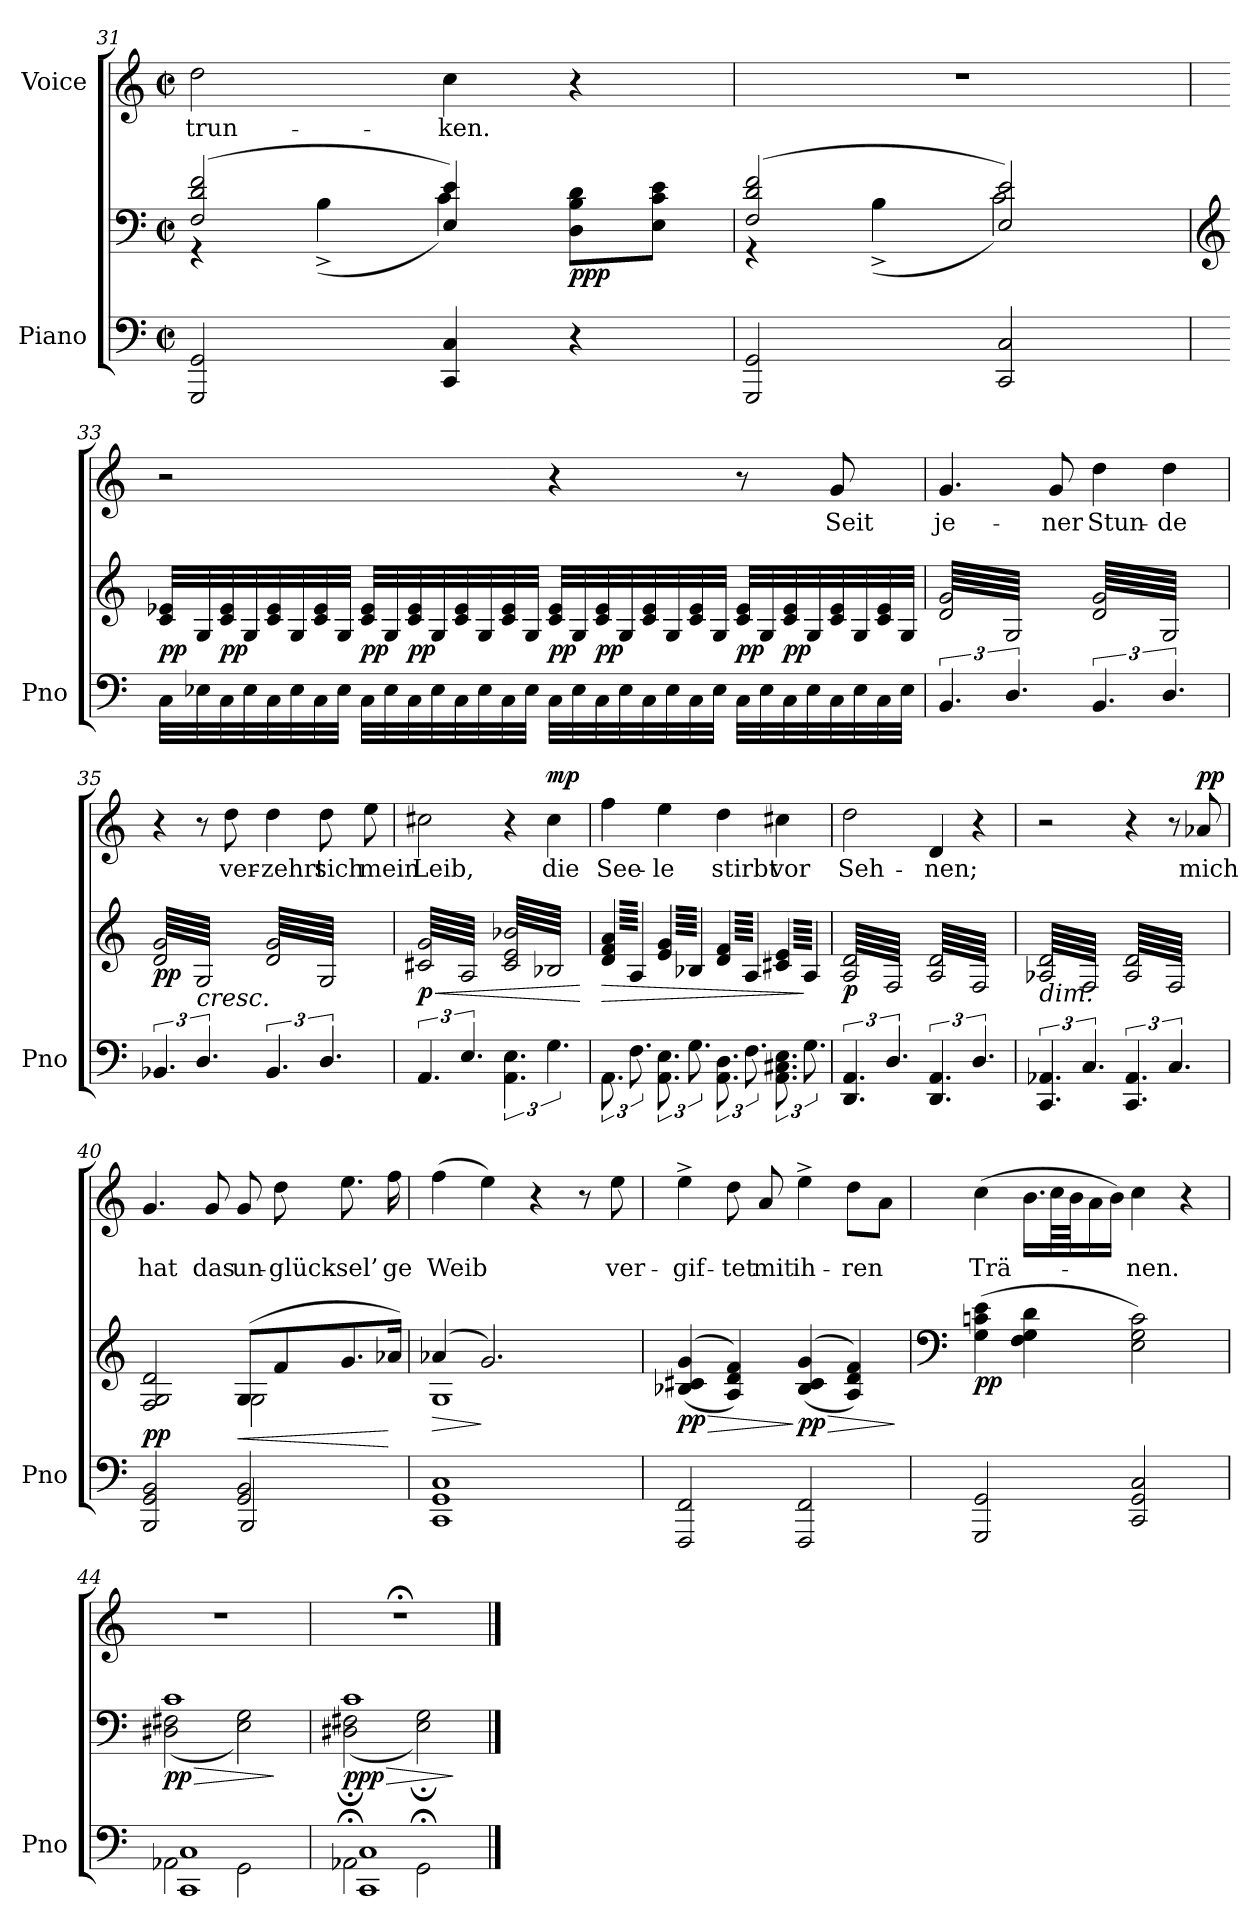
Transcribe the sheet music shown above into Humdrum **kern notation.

**kern	**kern	**dynam	**kern	**text	**dynam
*part2	*part2	*part2	*part1	*part1	*part1
*staff3	*staff2	*staff2/3	*staff1	*staff1	*staff1
*I"Piano	*	*	*I"Voice	*	*
*I'Pno	*	*	*	*	*
*clefF4	*clefF4	*	*clefG2	*	*
*k[]	*k[]	*	*k[]	*	*
*M2/2	*M2/2	*	*M2/2	*	*
*met(c|)	*met(c|)	*	*met(c|)	*	*
=31	=31	=31	=31	=31	=31
*	*^	*	*	*	*
!	!	!	!	!	!LO:LY:b	!
2GGG/ 2GG/	(>2F/ 2d/ 2f/	4r	.	2dd\	-trun-	.
.	.	(<4B^\	.	.	.	.
!	!	!	!	!	!LO:LY:b	!
4CC/ 4C/	4E/ 4e/)	4c\)	.	4cc\	-ken.	.
!	!	!	!LO:DY:b	!	!	!
4r	4ryy	8D\ 8B\ 8d\L	ppp	4r	.	.
.	.	8E\ 8c\ 8e\J	.	.	.	.
!!LO:LB:g=z
=32	=32	=32	=32	=32	=32	=32
2GGG/ 2GG/	(>2F/ 2d/ 2f/	4r	.	1r	.	.
.	.	(<4B^\	.	.	.	.
2CC/ 2C/	2E/ 2e/)	2c\)	.	.	.	.
*	*v	*v	*	*	*	*
=33	=33	=33	=33	=33	=33
*	*clefG2	*	*	*	*
*	*^	*	*	*	*
!	!	!	!LO:DY:b	!	!	!
*	*v	*v	*	*	*	*
32C\LLL	32c/ 32e-X/LLL	pp	2r	.	.
32E-X\	32G/	.	.	.	.
!	!	!LO:DY:b	!	!	!
32C\	32c/ 32e-/	pp	.	.	.
32E-\	32G/	.	.	.	.
32C\	32c/ 32e-/	.	.	.	.
32E-\	32G/	.	.	.	.
32C\	32c/ 32e-/	.	.	.	.
32E-\JJJ	32G/JJJ	.	.	.	.
!	!	!LO:DY:b	!	!	!
32C\LLL	32c/ 32e-/LLL	pp	.	.	.
32E-\	32G/	.	.	.	.
!	!	!LO:DY:b	!	!	!
32C\	32c/ 32e-/	pp	.	.	.
32E-\	32G/	.	.	.	.
32C\	32c/ 32e-/	.	.	.	.
32E-\	32G/	.	.	.	.
32C\	32c/ 32e-/	.	.	.	.
32E-\JJJ	32G/JJJ	.	.	.	.
!	!	!LO:DY:b	!	!	!
32C\LLL	32c/ 32e-/LLL	pp	4r	.	.
32E-\	32G/	.	.	.	.
!	!	!LO:DY:b	!	!	!
32C\	32c/ 32e-/	pp	.	.	.
32E-\	32G/	.	.	.	.
32C\	32c/ 32e-/	.	.	.	.
32E-\	32G/	.	.	.	.
32C\	32c/ 32e-/	.	.	.	.
32E-\JJJ	32G/JJJ	.	.	.	.
!	!	!LO:DY:b	!	!	!
32C\LLL	32c/ 32e-/LLL	pp	8r	.	.
32E-\	32G/	.	.	.	.
!	!	!LO:DY:b	!	!	!
32C\	32c/ 32e-/	pp	.	.	.
32E-\	32G/	.	.	.	.
!	!	!	!	!LO:LY:b	!
32C\	32c/ 32e-/	.	8g/	Seit	.
32E-\	32G/	.	.	.	.
32C\	32c/ 32e-/	.	.	.	.
32E-\JJJ	32G/JJJ	.	.	.	.
=34	=34	=34	=34	=34	=34
!	!	!	!	!LO:LY:b	!
*	*tremolo	*	*	*	*
6.BB/	64d/ 64g/LLLL	.	4.g/	je-	.
.	64G/	.	.	.	.
.	64d/ 64g/	.	.	.	.
.	64G/	.	.	.	.
.	64d/ 64g/	.	.	.	.
.	64G/	.	.	.	.
.	64d/ 64g/	.	.	.	.
.	64G/	.	.	.	.
.	64d/ 64g/	.	.	.	.
.	64G/	.	.	.	.
.	64d/ 64g/	.	.	.	.
.	64G/	.	.	.	.
.	64d/ 64g/	.	.	.	.
.	64G/	.	.	.	.
.	64d/ 64g/	.	.	.	.
.	64G/	.	.	.	.
6.D/	64d/ 64g/	.	.	.	.
.	64G/	.	.	.	.
.	64d/ 64g/	.	.	.	.
.	64G/	.	.	.	.
.	64d/ 64g/	.	.	.	.
.	64G/	.	.	.	.
.	64d/ 64g/	.	.	.	.
.	64G/	.	.	.	.
!	!	!	!	!LO:LY:b	!
.	64d/ 64g/	.	8g/	-ner	.
.	64G/	.	.	.	.
.	64d/ 64g/	.	.	.	.
.	64G/	.	.	.	.
.	64d/ 64g/	.	.	.	.
.	64G/	.	.	.	.
.	64d/ 64g/	.	.	.	.
.	64G/JJJJ	.	.	.	.
!	!	!	!	!LO:LY:b	!
6.BB/	64d/ 64g/LLLL	.	4dd\	Stun-	.
.	64G/	.	.	.	.
.	64d/ 64g/	.	.	.	.
.	64G/	.	.	.	.
.	64d/ 64g/	.	.	.	.
.	64G/	.	.	.	.
.	64d/ 64g/	.	.	.	.
.	64G/	.	.	.	.
.	64d/ 64g/	.	.	.	.
.	64G/	.	.	.	.
.	64d/ 64g/	.	.	.	.
.	64G/	.	.	.	.
.	64d/ 64g/	.	.	.	.
.	64G/	.	.	.	.
.	64d/ 64g/	.	.	.	.
.	64G/	.	.	.	.
!	!	!	!	!LO:LY:b	!
6.D/	64d/ 64g/	.	4dd\	-de	.
.	64G/	.	.	.	.
.	64d/ 64g/	.	.	.	.
.	64G/	.	.	.	.
.	64d/ 64g/	.	.	.	.
.	64G/	.	.	.	.
.	64d/ 64g/	.	.	.	.
.	64G/	.	.	.	.
.	64d/ 64g/	.	.	.	.
.	64G/	.	.	.	.
.	64d/ 64g/	.	.	.	.
.	64G/	.	.	.	.
.	64d/ 64g/	.	.	.	.
.	64G/	.	.	.	.
.	64d/ 64g/	.	.	.	.
.	64G/JJJJ	.	.	.	.
!!LO:LB:g=z
=35	=35	=35	=35	=35	=35
!	!	!LO:DY:b	!	!	!
6.BB-X/	64d/ 64g/LLLL	pp	4r	.	.
.	64G/	.	.	.	.
.	64d/ 64g/	.	.	.	.
.	64G/	.	.	.	.
.	64d/ 64g/	.	.	.	.
.	64G/	.	.	.	.
.	64d/ 64g/	.	.	.	.
.	64G/	.	.	.	.
.	64d/ 64g/	.	.	.	.
.	64G/	.	.	.	.
.	64d/ 64g/	.	.	.	.
.	64G/	.	.	.	.
.	64d/ 64g/	.	.	.	.
.	64G/	.	.	.	.
.	64d/ 64g/	.	.	.	.
.	64G/	.	.	.	.
!	!LO:TX:b:i:t=cresc.	!	!	!	!
6.D/	64d/ 64g/	.	8r	.	.
.	64G/	.	.	.	.
.	64d/ 64g/	.	.	.	.
.	64G/	.	.	.	.
.	64d/ 64g/	.	.	.	.
.	64G/	.	.	.	.
.	64d/ 64g/	.	.	.	.
.	64G/	.	.	.	.
!	!	!	!	!LO:LY:b	!
.	64d/ 64g/	.	8dd\	ver-	.
.	64G/	.	.	.	.
.	64d/ 64g/	.	.	.	.
.	64G/	.	.	.	.
.	64d/ 64g/	.	.	.	.
.	64G/	.	.	.	.
.	64d/ 64g/	.	.	.	.
.	64G/JJJJ	.	.	.	.
!	!	!	!	!LO:LY:b	!
6.BB-/	64d/ 64g/LLLL	.	4dd\	-zehrt	.
.	64G/	.	.	.	.
.	64d/ 64g/	.	.	.	.
.	64G/	.	.	.	.
.	64d/ 64g/	.	.	.	.
.	64G/	.	.	.	.
.	64d/ 64g/	.	.	.	.
.	64G/	.	.	.	.
.	64d/ 64g/	.	.	.	.
.	64G/	.	.	.	.
.	64d/ 64g/	.	.	.	.
.	64G/	.	.	.	.
.	64d/ 64g/	.	.	.	.
.	64G/	.	.	.	.
.	64d/ 64g/	.	.	.	.
.	64G/	.	.	.	.
!	!	!	!	!LO:LY:b	!
6.D/	64d/ 64g/	.	8dd\	sich	.
.	64G/	.	.	.	.
.	64d/ 64g/	.	.	.	.
.	64G/	.	.	.	.
.	64d/ 64g/	.	.	.	.
.	64G/	.	.	.	.
.	64d/ 64g/	.	.	.	.
.	64G/	.	.	.	.
!	!	!	!	!LO:LY:b	!
.	64d/ 64g/	.	8ee\	mein	.
.	64G/	.	.	.	.
.	64d/ 64g/	.	.	.	.
.	64G/	.	.	.	.
.	64d/ 64g/	.	.	.	.
.	64G/	.	.	.	.
.	64d/ 64g/	.	.	.	.
.	64G/JJJJ	.	.	.	.
=36	=36	=36	=36	=36	=36
!	!	!LO:HP:b	!	!LO:LY:b	!
!	!	!LO:DY:n=1:b	!	!	!
6.AA/	64c#X/ 64g/LLLL	< p	2cc#X\	Leib,	.
.	64A/	.	.	.	.
.	64c#X/ 64g/	.	.	.	.
.	64A/	.	.	.	.
.	64c#X/ 64g/	.	.	.	.
.	64A/	.	.	.	.
.	64c#X/ 64g/	.	.	.	.
.	64A/	.	.	.	.
.	64c#X/ 64g/	.	.	.	.
.	64A/	.	.	.	.
.	64c#X/ 64g/	.	.	.	.
.	64A/	.	.	.	.
.	64c#X/ 64g/	.	.	.	.
.	64A/	.	.	.	.
.	64c#X/ 64g/	.	.	.	.
.	64A/	.	.	.	.
6.E/	64c#X/ 64g/	.	.	.	.
.	64A/	.	.	.	.
.	64c#X/ 64g/	.	.	.	.
.	64A/	.	.	.	.
.	64c#X/ 64g/	.	.	.	.
.	64A/	.	.	.	.
.	64c#X/ 64g/	.	.	.	.
.	64A/	.	.	.	.
.	64c#X/ 64g/	.	.	.	.
.	64A/	.	.	.	.
.	64c#X/ 64g/	.	.	.	.
.	64A/	.	.	.	.
.	64c#X/ 64g/	.	.	.	.
.	64A/	.	.	.	.
.	64c#X/ 64g/	.	.	.	.
.	64A/JJJJ	.	.	.	.
6.AA\ 6.E\	64c#/ 64e/ 64b-X/LLLL	.	4r	.	.
.	64B-X/	.	.	.	.
.	64c#/ 64e/ 64b-X/	.	.	.	.
.	64B-X/	.	.	.	.
.	64c#/ 64e/ 64b-X/	.	.	.	.
.	64B-X/	.	.	.	.
.	64c#/ 64e/ 64b-X/	.	.	.	.
.	64B-X/	.	.	.	.
.	64c#/ 64e/ 64b-X/	.	.	.	.
.	64B-X/	.	.	.	.
.	64c#/ 64e/ 64b-X/	.	.	.	.
.	64B-X/	.	.	.	.
.	64c#/ 64e/ 64b-X/	.	.	.	.
.	64B-X/	.	.	.	.
.	64c#/ 64e/ 64b-X/	.	.	.	.
.	64B-X/	.	.	.	.
!	!	!	!	!LO:LY:b	!LO:DY:a
6.G\	64c#/ 64e/ 64b-X/	.	4cc#\	die	mp
.	64B-X/	.	.	.	.
.	64c#/ 64e/ 64b-X/	.	.	.	.
.	64B-X/	.	.	.	.
.	64c#/ 64e/ 64b-X/	.	.	.	.
.	64B-X/	.	.	.	.
.	64c#/ 64e/ 64b-X/	.	.	.	.
.	64B-X/	.	.	.	.
.	64c#/ 64e/ 64b-X/	.	.	.	.
.	64B-X/	.	.	.	.
.	64c#/ 64e/ 64b-X/	.	.	.	.
.	64B-X/	.	.	.	.
.	64c#/ 64e/ 64b-X/	.	.	.	.
.	64B-X/	.	.	.	.
.	64c#/ 64e/ 64b-X/	.	.	.	.
.	64B-X/JJJJ	.	.	.	.
.	.	[	.	.	.
=37	=37	=37	=37	=37	=37
!	!	!LO:HP:b	!	!LO:LY:b	!
12.AA\	64d/ 64f/ 64a/LLLL	>	4ff\	See-	.
.	64A/	.	.	.	.
.	64d/ 64f/ 64a/	.	.	.	.
.	64A/	.	.	.	.
.	64d/ 64f/ 64a/	.	.	.	.
.	64A/	.	.	.	.
.	64d/ 64f/ 64a/	.	.	.	.
.	64A/	.	.	.	.
12.F\	64d/ 64f/ 64a/	.	.	.	.
.	64A/	.	.	.	.
.	64d/ 64f/ 64a/	.	.	.	.
.	64A/	.	.	.	.
.	64d/ 64f/ 64a/	.	.	.	.
.	64A/	.	.	.	.
.	64d/ 64f/ 64a/	.	.	.	.
.	64A/JJJJ	.	.	.	.
!	!	!	!	!LO:LY:b	!
12.AA\ 12.E\	64e/ 64g/LLLL	.	4ee\	-le	.
.	64B-X/	.	.	.	.
.	64e/ 64g/	.	.	.	.
.	64B-X/	.	.	.	.
.	64e/ 64g/	.	.	.	.
.	64B-X/	.	.	.	.
.	64e/ 64g/	.	.	.	.
.	64B-X/	.	.	.	.
12.G\	64e/ 64g/	.	.	.	.
.	64B-X/	.	.	.	.
.	64e/ 64g/	.	.	.	.
.	64B-X/	.	.	.	.
.	64e/ 64g/	.	.	.	.
.	64B-X/	.	.	.	.
.	64e/ 64g/	.	.	.	.
.	64B-X/JJJJ	.	.	.	.
!	!	!	!	!LO:LY:b	!
12.AA\ 12.D\	64d/ 64f/LLLL	.	4dd\	stirbt	.
.	64A/	.	.	.	.
.	64d/ 64f/	.	.	.	.
.	64A/	.	.	.	.
.	64d/ 64f/	.	.	.	.
.	64A/	.	.	.	.
.	64d/ 64f/	.	.	.	.
.	64A/	.	.	.	.
12.F\	64d/ 64f/	.	.	.	.
.	64A/	.	.	.	.
.	64d/ 64f/	.	.	.	.
.	64A/	.	.	.	.
.	64d/ 64f/	.	.	.	.
.	64A/	.	.	.	.
.	64d/ 64f/	.	.	.	.
.	64A/JJJJ	.	.	.	.
!	!	!	!	!LO:LY:b	!
12.AA\ 12.C#X\ 12.E\	64c#X/ 64e/LLLL	.	4cc#X\	vor	.
.	64A/	.	.	.	.
.	64c#X/ 64e/	.	.	.	.
.	64A/	.	.	.	.
.	64c#X/ 64e/	.	.	.	.
.	64A/	.	.	.	.
.	64c#X/ 64e/	.	.	.	.
.	64A/	.	.	.	.
12.G\	64c#X/ 64e/	]	.	.	.
.	64A/	.	.	.	.
.	64c#X/ 64e/	.	.	.	.
.	64A/	.	.	.	.
.	64c#X/ 64e/	.	.	.	.
.	64A/	.	.	.	.
.	64c#X/ 64e/	.	.	.	.
.	64A/JJJJ	.	.	.	.
=38	=38	=38	=38	=38	=38
!	!	!LO:DY:b	!	!LO:LY:b	!
6.DD/ 6.AA/	64A/ 64d/LLLL	p	2dd\	Seh-	.
.	64F/	.	.	.	.
.	64A/ 64d/	.	.	.	.
.	64F/	.	.	.	.
.	64A/ 64d/	.	.	.	.
.	64F/	.	.	.	.
.	64A/ 64d/	.	.	.	.
.	64F/	.	.	.	.
.	64A/ 64d/	.	.	.	.
.	64F/	.	.	.	.
.	64A/ 64d/	.	.	.	.
.	64F/	.	.	.	.
.	64A/ 64d/	.	.	.	.
.	64F/	.	.	.	.
.	64A/ 64d/	.	.	.	.
.	64F/	.	.	.	.
6.D/	64A/ 64d/	.	.	.	.
.	64F/	.	.	.	.
.	64A/ 64d/	.	.	.	.
.	64F/	.	.	.	.
.	64A/ 64d/	.	.	.	.
.	64F/	.	.	.	.
.	64A/ 64d/	.	.	.	.
.	64F/	.	.	.	.
.	64A/ 64d/	.	.	.	.
.	64F/	.	.	.	.
.	64A/ 64d/	.	.	.	.
.	64F/	.	.	.	.
.	64A/ 64d/	.	.	.	.
.	64F/	.	.	.	.
.	64A/ 64d/	.	.	.	.
.	64F/JJJJ	.	.	.	.
!	!	!	!	!LO:LY:b	!
6.DD/ 6.AA/	64A/ 64d/LLLL	.	4d/	-nen;	.
.	64F/	.	.	.	.
.	64A/ 64d/	.	.	.	.
.	64F/	.	.	.	.
.	64A/ 64d/	.	.	.	.
.	64F/	.	.	.	.
.	64A/ 64d/	.	.	.	.
.	64F/	.	.	.	.
.	64A/ 64d/	.	.	.	.
.	64F/	.	.	.	.
.	64A/ 64d/	.	.	.	.
.	64F/	.	.	.	.
.	64A/ 64d/	.	.	.	.
.	64F/	.	.	.	.
.	64A/ 64d/	.	.	.	.
.	64F/	.	.	.	.
6.D/	64A/ 64d/	.	4r	.	.
.	64F/	.	.	.	.
.	64A/ 64d/	.	.	.	.
.	64F/	.	.	.	.
.	64A/ 64d/	.	.	.	.
.	64F/	.	.	.	.
.	64A/ 64d/	.	.	.	.
.	64F/	.	.	.	.
.	64A/ 64d/	.	.	.	.
.	64F/	.	.	.	.
.	64A/ 64d/	.	.	.	.
.	64F/	.	.	.	.
.	64A/ 64d/	.	.	.	.
.	64F/	.	.	.	.
.	64A/ 64d/	.	.	.	.
.	64F/JJJJ	.	.	.	.
=39	=39	=39	=39	=39	=39
!	!LO:TX:b:i:t=dim.	!	!	!	!
6.CC/ 6.AA-X/	64A-X/ 64d/LLLL	.	2r	.	.
.	64F/	.	.	.	.
.	64A-X/ 64d/	.	.	.	.
.	64F/	.	.	.	.
.	64A-X/ 64d/	.	.	.	.
.	64F/	.	.	.	.
.	64A-X/ 64d/	.	.	.	.
.	64F/	.	.	.	.
.	64A-X/ 64d/	.	.	.	.
.	64F/	.	.	.	.
.	64A-X/ 64d/	.	.	.	.
.	64F/	.	.	.	.
.	64A-X/ 64d/	.	.	.	.
.	64F/	.	.	.	.
.	64A-X/ 64d/	.	.	.	.
.	64F/	.	.	.	.
6.C/	64A-X/ 64d/	.	.	.	.
.	64F/	.	.	.	.
.	64A-X/ 64d/	.	.	.	.
.	64F/	.	.	.	.
.	64A-X/ 64d/	.	.	.	.
.	64F/	.	.	.	.
.	64A-X/ 64d/	.	.	.	.
.	64F/	.	.	.	.
.	64A-X/ 64d/	.	.	.	.
.	64F/	.	.	.	.
.	64A-X/ 64d/	.	.	.	.
.	64F/	.	.	.	.
.	64A-X/ 64d/	.	.	.	.
.	64F/	.	.	.	.
.	64A-X/ 64d/	.	.	.	.
.	64F/JJJJ	.	.	.	.
6.CC/ 6.AA-/	64A-/ 64d/LLLL	.	4r	.	.
.	64F/	.	.	.	.
.	64A-/ 64d/	.	.	.	.
.	64F/	.	.	.	.
.	64A-/ 64d/	.	.	.	.
.	64F/	.	.	.	.
.	64A-/ 64d/	.	.	.	.
.	64F/	.	.	.	.
.	64A-/ 64d/	.	.	.	.
.	64F/	.	.	.	.
.	64A-/ 64d/	.	.	.	.
.	64F/	.	.	.	.
.	64A-/ 64d/	.	.	.	.
.	64F/	.	.	.	.
.	64A-/ 64d/	.	.	.	.
.	64F/	.	.	.	.
6.C/	64A-/ 64d/	.	8r	.	.
.	64F/	.	.	.	.
.	64A-/ 64d/	.	.	.	.
.	64F/	.	.	.	.
.	64A-/ 64d/	.	.	.	.
.	64F/	.	.	.	.
.	64A-/ 64d/	.	.	.	.
.	64F/	.	.	.	.
!	!	!	!	!LO:LY:b	!LO:DY:a
.	64A-/ 64d/	.	8a-X/	mich	pp
.	64F/	.	.	.	.
.	64A-/ 64d/	.	.	.	.
.	64F/	.	.	.	.
.	64A-/ 64d/	.	.	.	.
.	64F/	.	.	.	.
.	64A-/ 64d/	.	.	.	.
.	64F/JJJJ	.	.	.	.
*	*Xtremolo	*	*	*	*
!!LO:LB:g=z
=40	=40	=40	=40	=40	=40
*^	*^	*	*	*	*
!	!	!	!	!LO:DY:a=2	!	!LO:LY:b	!
2BBB/ 2GG/ 2BB/	2ryy	2F/ 2G/ 2d/	2ryy	pp	4.g/	hat	.
.	.	.	.	.	.	.	.
.	.	.	.	.	.	.	.
.	.	.	.	.	.	.	.
.	.	.	.	.	.	.	.
.	.	.	.	.	.	.	.
.	.	.	.	.	.	.	.
.	.	.	.	.	.	.	.
.	.	.	.	.	.	.	.
.	.	.	.	.	.	.	.
.	.	.	.	.	.	.	.
.	.	.	.	.	.	.	.
.	.	.	.	.	.	.	.
.	.	.	.	.	.	.	.
.	.	.	.	.	.	.	.
.	.	.	.	.	.	.	.
!	!	!	!	!	!	!LO:LY:b	!
.	.	.	.	.	8g/	das	.
!	!	!	!	!LO:HP:b	!	!LO:LY:b	!
2GG/ 2BB/	2BBB/	(>8G/L	2G\	<	8g/	un-	.
!	!	!	!	!	!	!LO:LY:b	!
.	.	8f/	.	.	8dd\	-glück-	.
!	!	!	!	!	!	!LO:LY:b	!
.	.	8.g/	.	.	8.ee\	-sel’	.
!	!	!	!	!	!	!LO:LY:b	!
.	.	16a-X/Jk)	.	[	16ff\	ge	.
*v	*v	*	*	*	*	*	*
=41	=41	=41	=41	=41	=41	=41
!	!	!	!LO:HP:b	!	!LO:LY:b	!
1CC 1GG 1C	(>4a-X/	1G	>	(>4ff\	Weib	.
.	2.g/)	.	]	4ee\)	.	.
.	.	.	.	4r	.	.
.	.	.	.	8r	.	.
!	!	!	!	!	!LO:LY:b	!
.	.	.	.	8ee\	ver-	.
*	*v	*v	*	*	*	*
=42	=42	=42	=42	=42	=42
!	!	!LO:HP:b	!	!LO:LY:b	!
!	!	!LO:DY:n=1:b	!	!	!
2FFF/ 2FF/	(<(<4B-X/ 4c#X/ 4g/	> pp	4ee^\	-gif-	.
!	!	!	!	!LO:LY:b	!
.	4A/ 4d/ 4f/))	.	8dd\	-tet	.
!	!	!	!	!LO:LY:b	!
.	.	.	8a/	mit	.
!	!	!LO:HP:n=1:b	!	!LO:LY:b	!
!	!	!LO:DY:n=2:b	!	!	!
2FFF/ 2FF/	(<(<4B-/ 4c#/ 4g/	] > pp	4ee^\	ih-	.
!	!	!	!	!LO:LY:b	!
.	4A/ 4d/ 4f/))	.	8dd\L	-ren	.
.	.	.	8a\J	.	.
.	.	]	.	.	.
=43	=43	=43	=43	=43	=43
*	*clefF4	*	*	*	*
!	!	!LO:DY:b	!	!LO:LY:b	!
2GGG/ 2GG/	(>4G\ 4cn\ 4e\	pp	(>4cc\	Trä-	.
.	4F\ 4G\ 4d\	.	16.b\LL	.	.
.	.	.	64cc\LL	.	.
.	.	.	64b\JJ	.	.
.	.	.	16a\	.	.
.	.	.	16b\JJ)	.	.
!	!	!	!	!LO:LY:b	!
2CC/ 2GG/ 2C/	2E\ 2G\ 2c\)	.	4cc\	-nen.	.
.	.	.	4r	.	.
=44	=44	=44	=44	=44	=44
*^	*	*	*	*	*
!	!	!	!LO:HP:b	!	!	!
*	*	*^	*	*	*	*
!	!	!	!	!LO:DY:n=1:b	!	!	!
2AA-X\	1CC 1C	1c	(<2D#X\ 2F#X\	> pp	1r	.	.
2GG\	.	.	2E\ 2G\)	.	.	.	.
*v	*v	*	*	*	*	*	*
*	*v	*v	*	*	*	*
.	.	]	.	.	.
=45	=45	=45	=45	=45	=45
*^	*	*	*	*	*
!	!	!	!LO:HP:b	!	!	!
*	*	*^	*	*	*	*
!	!	!	!	!LO:DY:n=1:b	!	!	!
2AA-X;<\	1CC 1C	1c	(<2D#X\;< 2F#X\;<	> ppp	1r;<	.	.
2GG;<\	.	.	2E\;< 2G\;<)	.	.	.	.
*v	*v	*	*	*	*	*	*
*	*v	*v	*	*	*	*
.	.	]	.	.	.
==	==	==	==	==	==
*-	*-	*-	*-	*-	*-
